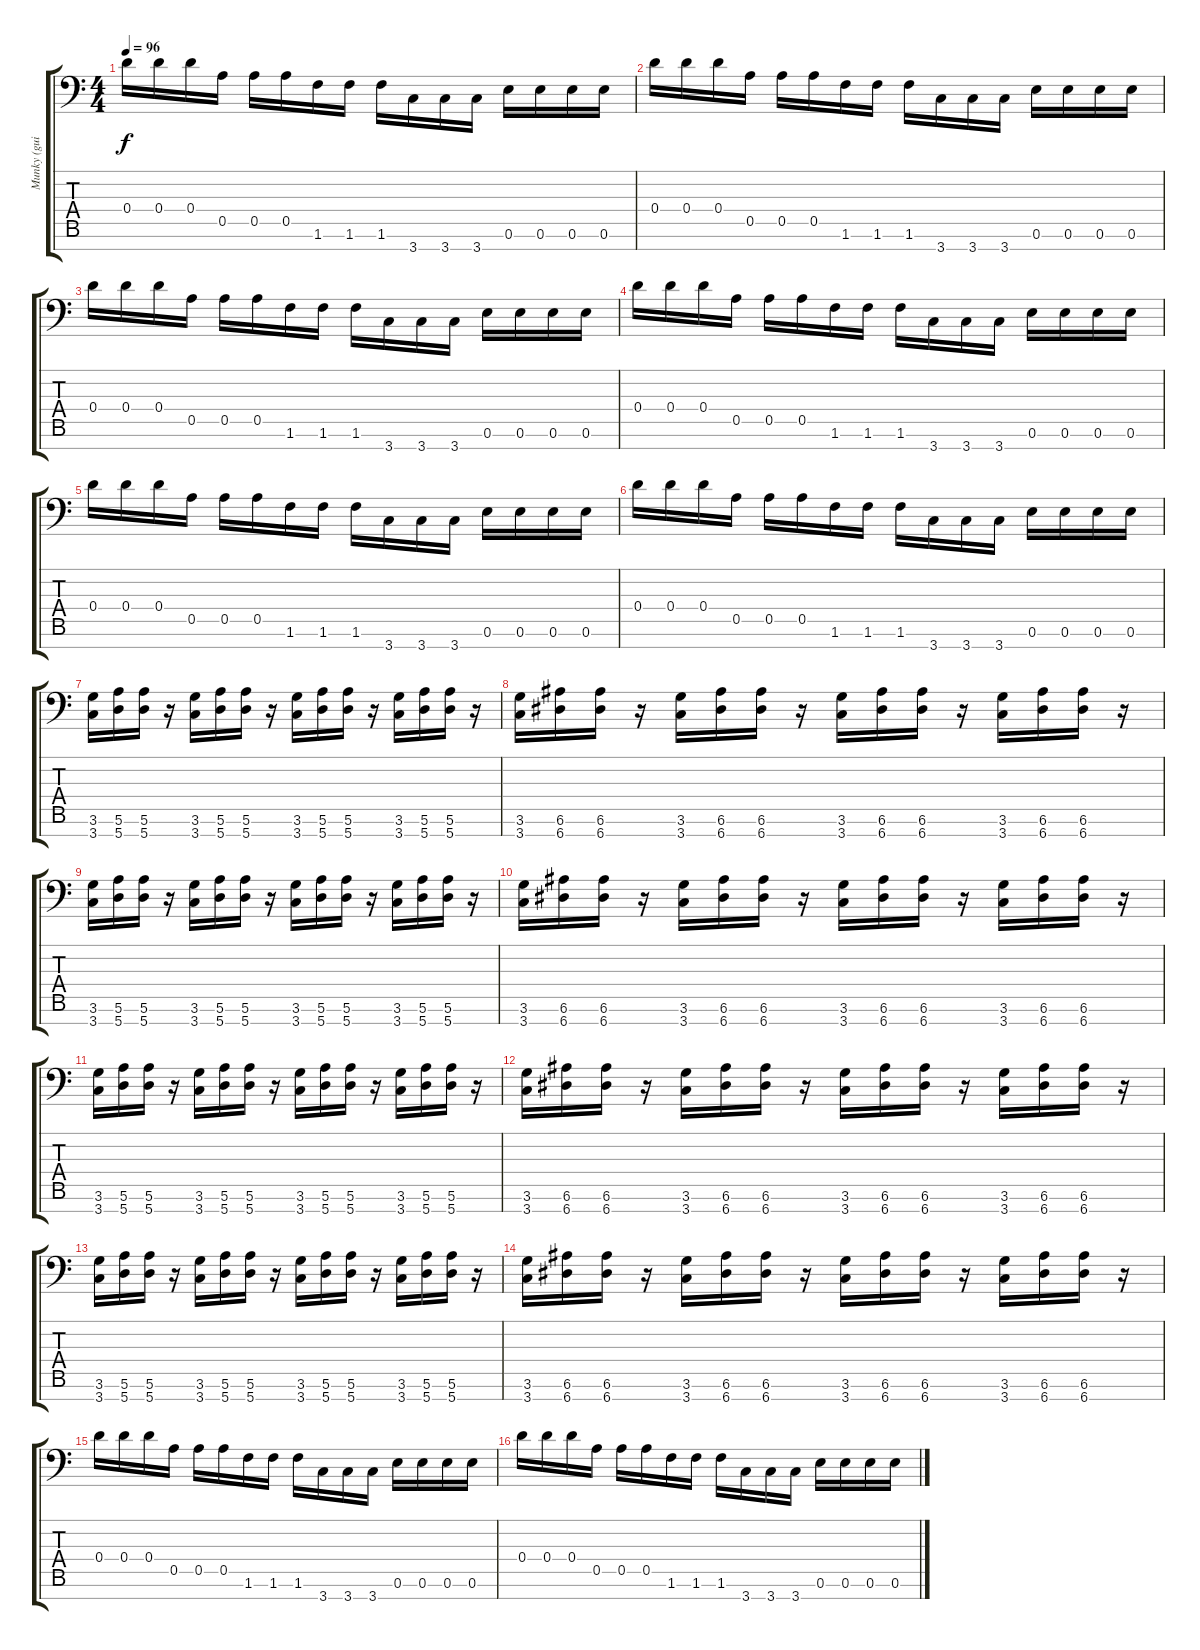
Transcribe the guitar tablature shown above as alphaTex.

\track ("Munky (guitar 1)" "Munky (gui") {instrument overdrivenguitar}
\staff {score tabs}
\tuning (E4 B3 G3 D3 A2 E2 A1) {hide}
\ts (4 4)
\tempo 96
\clef f4
\ks c
0.4.16{dy f} 0.4.16 0.4.16 0.5.16 0.5.16 0.5.16 1.6.16 1.6.16 1.6.16 3.7.16 3.7.16 3.7.16 0.6.16 0.6.16 0.6.16 0.6.16 |
0.4.16 0.4.16 0.4.16 0.5.16 0.5.16 0.5.16 1.6.16 1.6.16 1.6.16 3.7.16 3.7.16 3.7.16 0.6.16 0.6.16 0.6.16 0.6.16 |
0.4.16 0.4.16 0.4.16 0.5.16 0.5.16 0.5.16 1.6.16 1.6.16 1.6.16 3.7.16 3.7.16 3.7.16 0.6.16 0.6.16 0.6.16 0.6.16 |
0.4.16 0.4.16 0.4.16 0.5.16 0.5.16 0.5.16 1.6.16 1.6.16 1.6.16 3.7.16 3.7.16 3.7.16 0.6.16 0.6.16 0.6.16 0.6.16 |
0.4.16 0.4.16 0.4.16 0.5.16 0.5.16 0.5.16 1.6.16 1.6.16 1.6.16 3.7.16 3.7.16 3.7.16 0.6.16 0.6.16 0.6.16 0.6.16 |
0.4.16 0.4.16 0.4.16 0.5.16 0.5.16 0.5.16 1.6.16 1.6.16 1.6.16 3.7.16 3.7.16 3.7.16 0.6.16 0.6.16 0.6.16 0.6.16 |
(3.6 3.7).16 (5.6 5.7).16 (5.6 5.7).16 r.16 (3.6 3.7).16 (5.6 5.7).16 (5.6 5.7).16 r.16 (3.6 3.7).16 (5.6 5.7).16 (5.6 5.7).16 r.16 (3.6 3.7).16 (5.6 5.7).16 (5.6 5.7).16 r.16 |
(3.6 3.7).16 (6.6 6.7).16 (6.6 6.7).16 r.16 (3.6 3.7).16 (6.6 6.7).16 (6.6 6.7).16 r.16 (3.6 3.7).16 (6.6 6.7).16 (6.6 6.7).16 r.16 (3.6 3.7).16 (6.6 6.7).16 (6.6 6.7).16 r.16 |
(3.6 3.7).16 (5.6 5.7).16 (5.6 5.7).16 r.16 (3.6 3.7).16 (5.6 5.7).16 (5.6 5.7).16 r.16 (3.6 3.7).16 (5.6 5.7).16 (5.6 5.7).16 r.16 (3.6 3.7).16 (5.6 5.7).16 (5.6 5.7).16 r.16 |
(3.6 3.7).16 (6.6 6.7).16 (6.6 6.7).16 r.16 (3.6 3.7).16 (6.6 6.7).16 (6.6 6.7).16 r.16 (3.6 3.7).16 (6.6 6.7).16 (6.6 6.7).16 r.16 (3.6 3.7).16 (6.6 6.7).16 (6.6 6.7).16 r.16 |
(3.6 3.7).16 (5.6 5.7).16 (5.6 5.7).16 r.16 (3.6 3.7).16 (5.6 5.7).16 (5.6 5.7).16 r.16 (3.6 3.7).16 (5.6 5.7).16 (5.6 5.7).16 r.16 (3.6 3.7).16 (5.6 5.7).16 (5.6 5.7).16 r.16 |
(3.6 3.7).16 (6.6 6.7).16 (6.6 6.7).16 r.16 (3.6 3.7).16 (6.6 6.7).16 (6.6 6.7).16 r.16 (3.6 3.7).16 (6.6 6.7).16 (6.6 6.7).16 r.16 (3.6 3.7).16 (6.6 6.7).16 (6.6 6.7).16 r.16 |
(3.6 3.7).16 (5.6 5.7).16 (5.6 5.7).16 r.16 (3.6 3.7).16 (5.6 5.7).16 (5.6 5.7).16 r.16 (3.6 3.7).16 (5.6 5.7).16 (5.6 5.7).16 r.16 (3.6 3.7).16 (5.6 5.7).16 (5.6 5.7).16 r.16 |
(3.6 3.7).16 (6.6 6.7).16 (6.6 6.7).16 r.16 (3.6 3.7).16 (6.6 6.7).16 (6.6 6.7).16 r.16 (3.6 3.7).16 (6.6 6.7).16 (6.6 6.7).16 r.16 (3.6 3.7).16 (6.6 6.7).16 (6.6 6.7).16 r.16 |
0.4.16{volume 10 instrument overdrivenguitar} 0.4.16 0.4.16 0.5.16 0.5.16 0.5.16 1.6.16 1.6.16 1.6.16 3.7.16 3.7.16 3.7.16 0.6.16 0.6.16 0.6.16 0.6.16 |
0.4.16{volume 16 balance 8 instrument distortionguitar} 0.4.16 0.4.16 0.5.16 0.5.16 0.5.16 1.6.16 1.6.16 1.6.16 3.7.16 3.7.16 3.7.16 0.6.16 0.6.16 0.6.16 0.6.16
